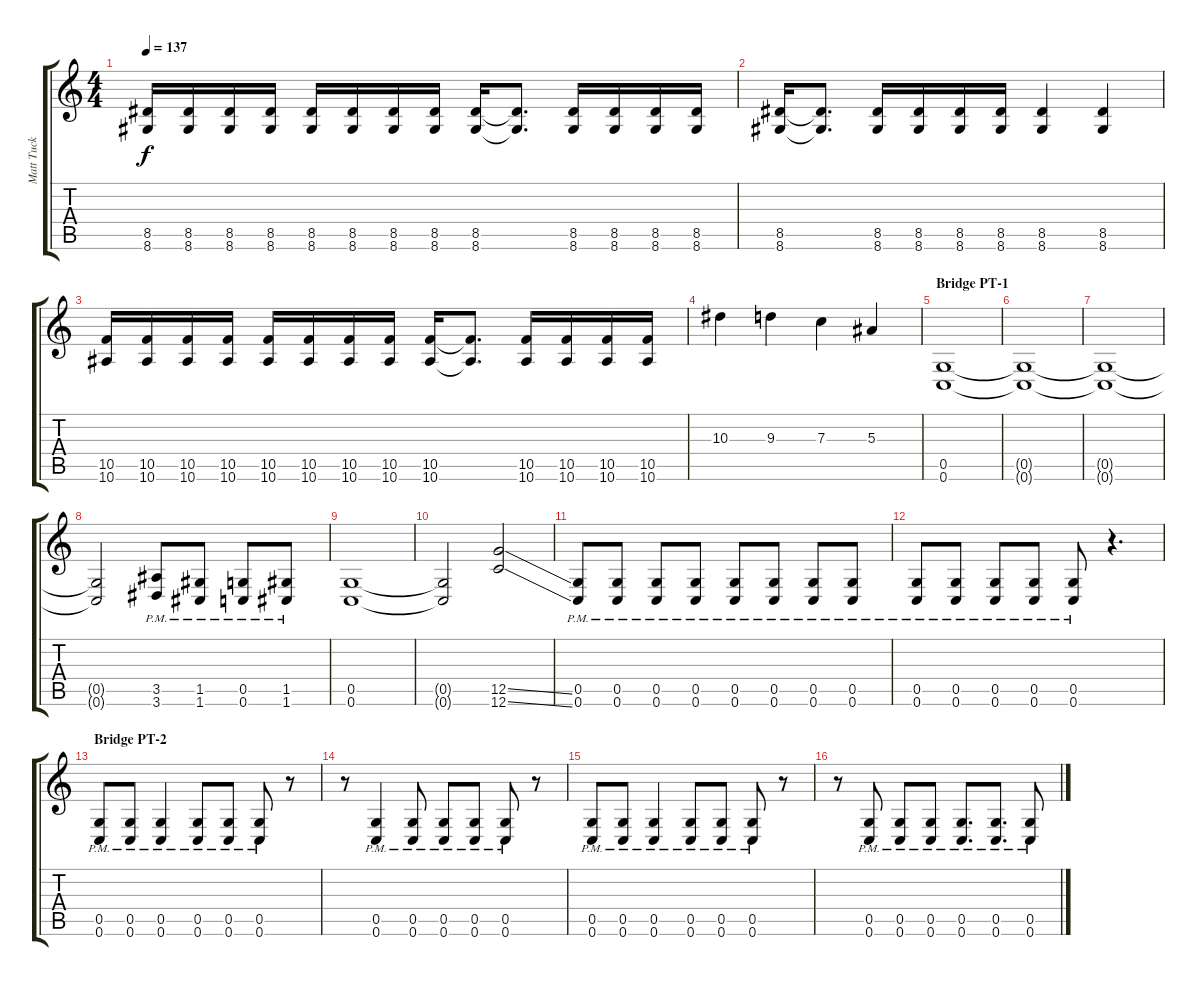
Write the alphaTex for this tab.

\track ("Matt Tuck (Rhythm Guitar)" "Matt Tuck ") {instrument distortionguitar}
\staff {score tabs}
\tuning (D4 A3 F3 C3 G2 C2) {hide}
\ts (4 4)
\tempo 137
\clef g2
\ks c
(8.5 8.6).16{dy f} (8.5 8.6).16 (8.5 8.6).16 (8.5 8.6).16 (8.5 8.6).16 (8.5 8.6).16 (8.5 8.6).16 (8.5 8.6).16 (8.5 8.6).16 (8.5{t} 8.6{t}).8{d} (8.5 8.6).16 (8.5 8.6).16 (8.5 8.6).16 (8.5 8.6).16 |
(8.5 8.6).16 (8.5{t} 8.6{t}).8{d} (8.5 8.6).16 (8.5 8.6).16 (8.5 8.6).16 (8.5 8.6).16 (8.5 8.6).4 (8.5 8.6).4 |
(10.5 10.6).16 (10.5 10.6).16 (10.5 10.6).16 (10.5 10.6).16 (10.5 10.6).16 (10.5 10.6).16 (10.5 10.6).16 (10.5 10.6).16 (10.5 10.6).16 (10.5{t} 10.6{t}).8{d} (10.5 10.6).16 (10.5 10.6).16 (10.5 10.6).16 (10.5 10.6).16 |
10.3.4 9.3.4 7.3.4 5.3.4 |
\section ("" "Bridge PT-1")
(0.5 0.6).1 |
(0.5{t} 0.6{t}).1 |
(0.5{t} 0.6{t}).1 |
(0.5{t} 0.6{t}).2 (3.5{pm} 3.6{pm}).8 (1.5{pm} 1.6{pm}).8 (0.5{pm} 0.6{pm}).8 (1.5{pm} 1.6{pm}).8 |
(0.5 0.6).1 |
(0.5{t} 0.6{t}).2 (12.5{ss} 12.6{ss}).2 |
(0.5{pm} 0.6{pm}).8 (0.5{pm} 0.6{pm}).8 (0.5{pm} 0.6{pm}).8 (0.5{pm} 0.6{pm}).8 (0.5{pm} 0.6{pm}).8 (0.5{pm} 0.6{pm}).8 (0.5{pm} 0.6{pm}).8 (0.5{pm} 0.6{pm}).8 |
(0.5{pm} 0.6{pm}).8 (0.5{pm} 0.6{pm}).8 (0.5{pm} 0.6{pm}).8 (0.5{pm} 0.6{pm}).8 (0.5{pm} 0.6{pm}).8 r.4{d} |
\section ("" "Bridge PT-2")
(0.5{pm} 0.6{pm}).8 (0.5{pm} 0.6{pm}).8 (0.5{pm} 0.6{pm}).4 (0.5{pm} 0.6{pm}).8 (0.5{pm} 0.6{pm}).8 (0.5{pm} 0.6{pm}).8 r.8 |
r.8 (0.5{pm} 0.6{pm}).4 (0.5{pm} 0.6{pm}).8 (0.5{pm} 0.6{pm}).8 (0.5{pm} 0.6{pm}).8 (0.5{pm} 0.6{pm}).8 r.8 |
(0.5{pm} 0.6{pm}).8 (0.5{pm} 0.6{pm}).8 (0.5{pm} 0.6{pm}).4 (0.5{pm} 0.6{pm}).8 (0.5{pm} 0.6{pm}).8 (0.5{pm} 0.6{pm}).8 r.8 |
r.8 (0.5{pm} 0.6{pm}).8 (0.5{pm} 0.6{pm}).8 (0.5{pm} 0.6{pm}).8 (0.5{pm} 0.6{pm}).8{d} (0.5{pm} 0.6{pm}).8{d} (0.5{pm} 0.6{pm}).8
